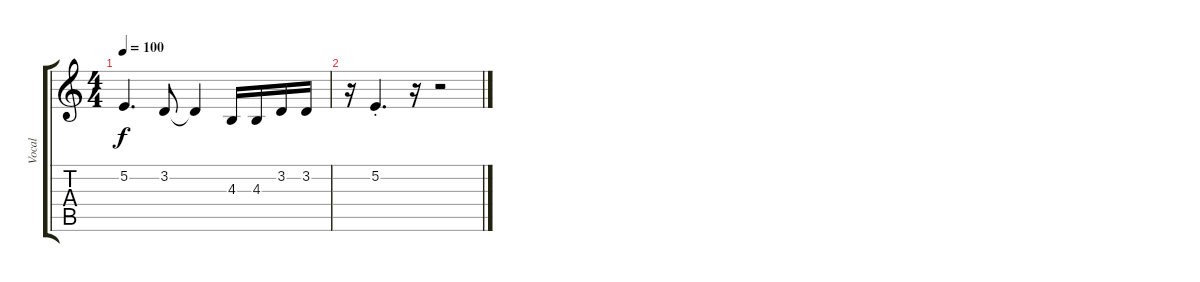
\track ("Vocal" "Vocal") {instrument tenorsax}
\staff {score tabs}
\tuning (E4 B3 G3 D3 A2 E2) {hide}
\ts (4 4)
\tempo 100
\clef g2
\ks c
5.2.4{d dy f} 3.2.8 3.2{t}.4 4.3.16 4.3.16 3.2.16 3.2.16 |
r.16 5.2{st}.4{d} r.16 r.2
